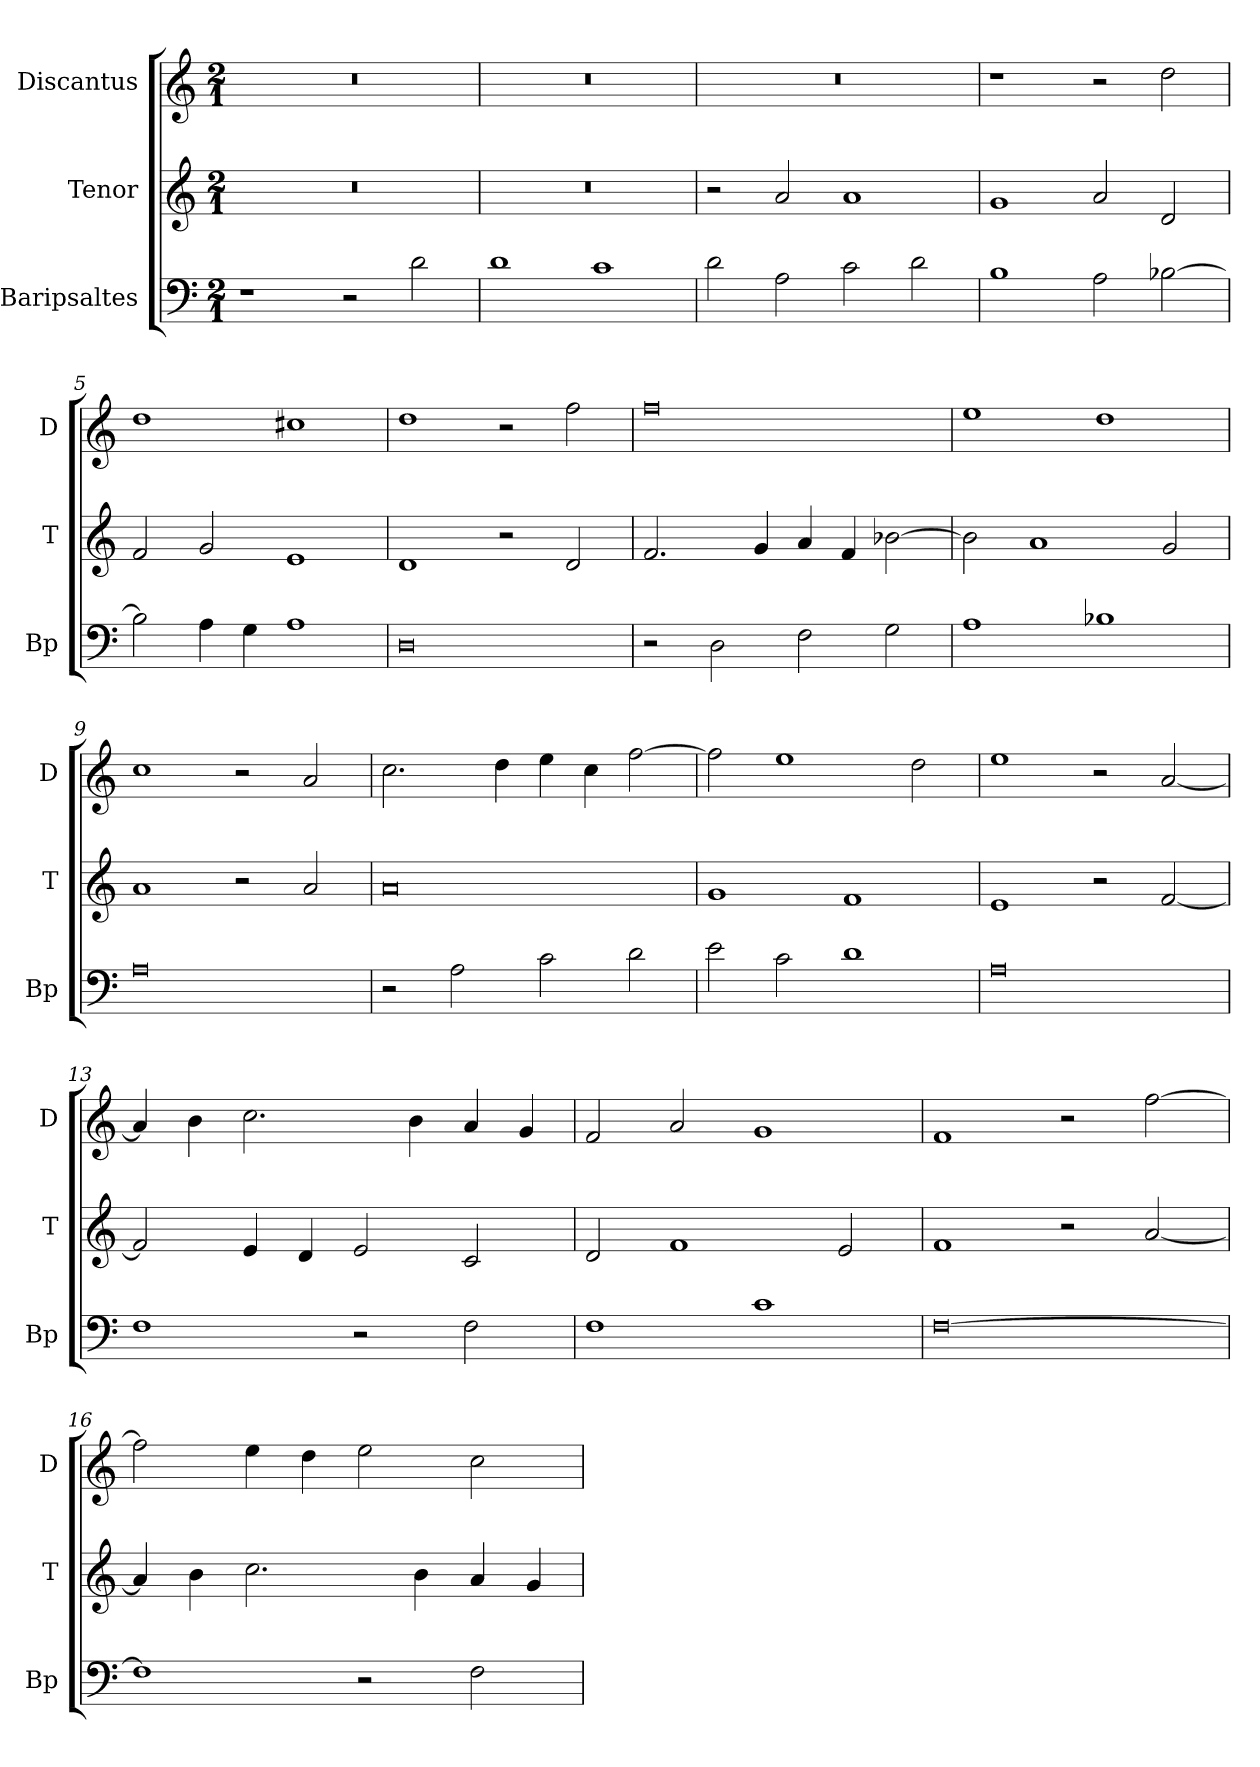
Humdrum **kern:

**kern	**kern	**kern
*part3	*part2	*part1
*staff3	*staff2	*staff1
*I"Baripsaltes	*I"Tenor	*I"Discantus
*I'Bp	*I'T	*I'D
*clefF4	*clefG2	*clefG2
*k[]	*k[]	*k[]
*M2/1	*M2/1	*M2/1
=1	=1	=1
1r	0r	0r
2r	.	.
2d\	.	.
=2	=2	=2
1d	0r	0r
1c	.	.
=3	=3	=3
2d\	2r	0r
2A\	2a/	.
2c\	1a	.
2d\	.	.
=4	=4	=4
1B	1g	1r
2A\	2a/	2r
[2B-X\	2d/	2dd\
=5	=5	=5
2B-\]	2f/	1dd
4A\	2g/	.
4G\	.	.
1A	1e	1cc#X
=6	=6	=6
0D	1d	1dd
.	2r	2r
.	2d/	2ff\
=7	=7	=7
2r	2.f/	0ff
2D\	.	.
.	4g/	.
2F\	4a/	.
.	4f/	.
2G\	[2b-X\	.
=8	=8	=8
1A	2b-\]	1ee
.	1a	.
1B-X	.	1dd
.	2g/	.
=9	=9	=9
0A	1a	1cc
.	2r	2r
.	2a/	2a/
=10	=10	=10
2r	0a	2.cc\
2A\	.	.
.	.	4dd\
2c\	.	4ee\
.	.	4cc\
2d\	.	[2ff\
=11	=11	=11
2e\	1g	2ff\]
2c\	.	1ee
1d	1f	.
.	.	2dd\
=12	=12	=12
0A	1e	1ee
.	2r	2r
.	[2f/	[2a/
=13	=13	=13
1F	2f/]	4a/]
.	.	4b\
.	4e/	2.cc\
.	4d/	.
2r	2e/	.
.	.	4b\
2F\	2c/	4a/
.	.	4g/
=14	=14	=14
1F	2d/	2f/
.	1f	2a/
1c	.	1g
.	2e/	.
=15	=15	=15
[0F	1f	1f
.	2r	2r
.	[2a/	[2ff\
=16	=16	=16
1F]	4a/]	2ff\]
.	4b\	.
.	2.cc\	4ee\
.	.	4dd\
2r	.	2ee\
.	4b\	.
2F\	4a/	2cc\
.	4g/	.
=	=	=
*-	*-	*-
